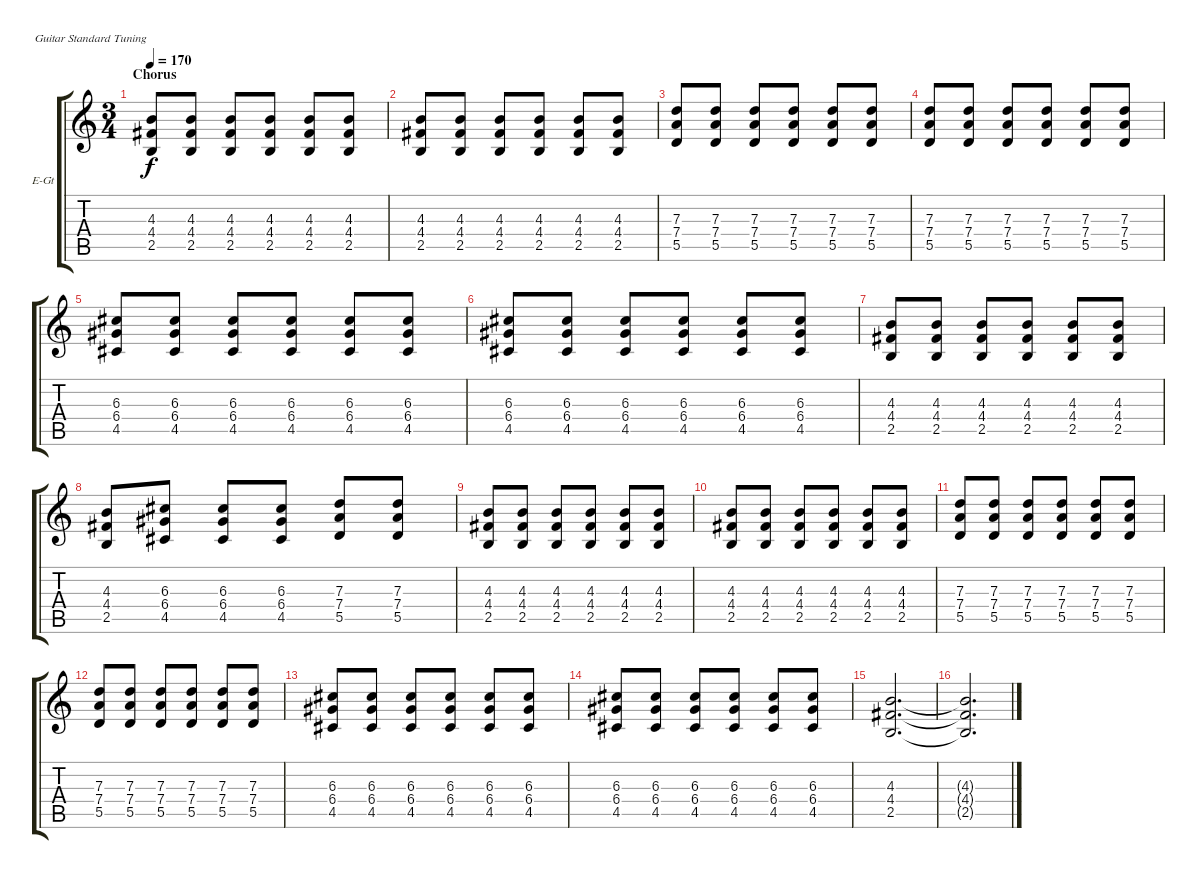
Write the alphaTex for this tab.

\defaultSystemsLayout 4
\bracketExtendMode groupsimilarinstruments
\firstSystemTrackNameOrientation horizontal
\otherSystemsTrackNameOrientation horizontal
\track ("Second (Drive)" "E-Gt") {instrument distortionguitar}
\staff {score tabs}
\tuning (E4 B3 G3 D3 A2 E2)
\ts (3 4)
\section ("" "Chorus")
\tempo 170
\clef g2
\scale
0.333333
\ks c
(4.3 4.4 2.5).8{dy f} (4.3 4.4 2.5).8 (4.3 4.4 2.5).8 (4.3 4.4 2.5).8 (4.3 4.4 2.5).8 (4.3 4.4 2.5).8 |
\scale
0.333333 (4.3 4.4 2.5).8 (4.3 4.4 2.5).8 (4.3 4.4 2.5).8 (4.3 4.4 2.5).8 (4.3 4.4 2.5).8 (4.3 4.4 2.5).8 |
\scale
0.333333 (7.3 7.4 5.5).8 (7.3 7.4 5.5).8 (7.3 7.4 5.5).8 (7.3 7.4 5.5).8 (7.3 7.4 5.5).8 (7.3 7.4 5.5).8 |
\scale
0.333333 (7.3 7.4 5.5).8 (7.3 7.4 5.5).8 (7.3 7.4 5.5).8 (7.3 7.4 5.5).8 (7.3 7.4 5.5).8 (7.3 7.4 5.5).8 |
\scale
0.333333 (6.3 6.4 4.5).8 (6.3 6.4 4.5).8 (6.3 6.4 4.5).8 (6.3 6.4 4.5).8 (6.3 6.4 4.5).8 (6.3 6.4 4.5).8 |
\scale
0.333333 (6.3 6.4 4.5).8 (6.3 6.4 4.5).8 (6.3 6.4 4.5).8 (6.3 6.4 4.5).8 (6.3 6.4 4.5).8 (6.3 6.4 4.5).8 |
\scale
0.333333 (4.3 4.4 2.5).8 (4.3 4.4 2.5).8 (4.3 4.4 2.5).8 (4.3 4.4 2.5).8 (4.3 4.4 2.5).8 (4.3 4.4 2.5).8 |
\scale
0.333333 (4.3 4.4 2.5).8 (6.3 6.4 4.5).8 (6.3 6.4 4.5).8 (6.3 6.4 4.5).8 (7.3 7.4 5.5).8 (7.3 7.4 5.5).8 |
\scale
0.333333 (4.3 4.4 2.5).8 (4.3 4.4 2.5).8 (4.3 4.4 2.5).8 (4.3 4.4 2.5).8 (4.3 4.4 2.5).8 (4.3 4.4 2.5).8 |
\scale
0.333333 (4.3 4.4 2.5).8 (4.3 4.4 2.5).8 (4.3 4.4 2.5).8 (4.3 4.4 2.5).8 (4.3 4.4 2.5).8 (4.3 4.4 2.5).8 |
\scale
0.333333 (7.3 7.4 5.5).8 (7.3 7.4 5.5).8 (7.3 7.4 5.5).8 (7.3 7.4 5.5).8 (7.3 7.4 5.5).8 (7.3 7.4 5.5).8 |
\scale
0.333333 (7.3 7.4 5.5).8 (7.3 7.4 5.5).8 (7.3 7.4 5.5).8 (7.3 7.4 5.5).8 (7.3 7.4 5.5).8 (7.3 7.4 5.5).8 |
\scale
0.333333 (6.3 6.4 4.5).8 (6.3 6.4 4.5).8 (6.3 6.4 4.5).8 (6.3 6.4 4.5).8 (6.3 6.4 4.5).8 (6.3 6.4 4.5).8 |
\scale
0.333333 (6.3 6.4 4.5).8 (6.3 6.4 4.5).8 (6.3 6.4 4.5).8 (6.3 6.4 4.5).8 (6.3 6.4 4.5).8 (6.3 6.4 4.5).8 |
\scale
0.333333 (4.3 4.4 2.5).2{d} |
\scale
0.333333 (4.3{t} 4.4{t} 2.5{t}).2{d}
